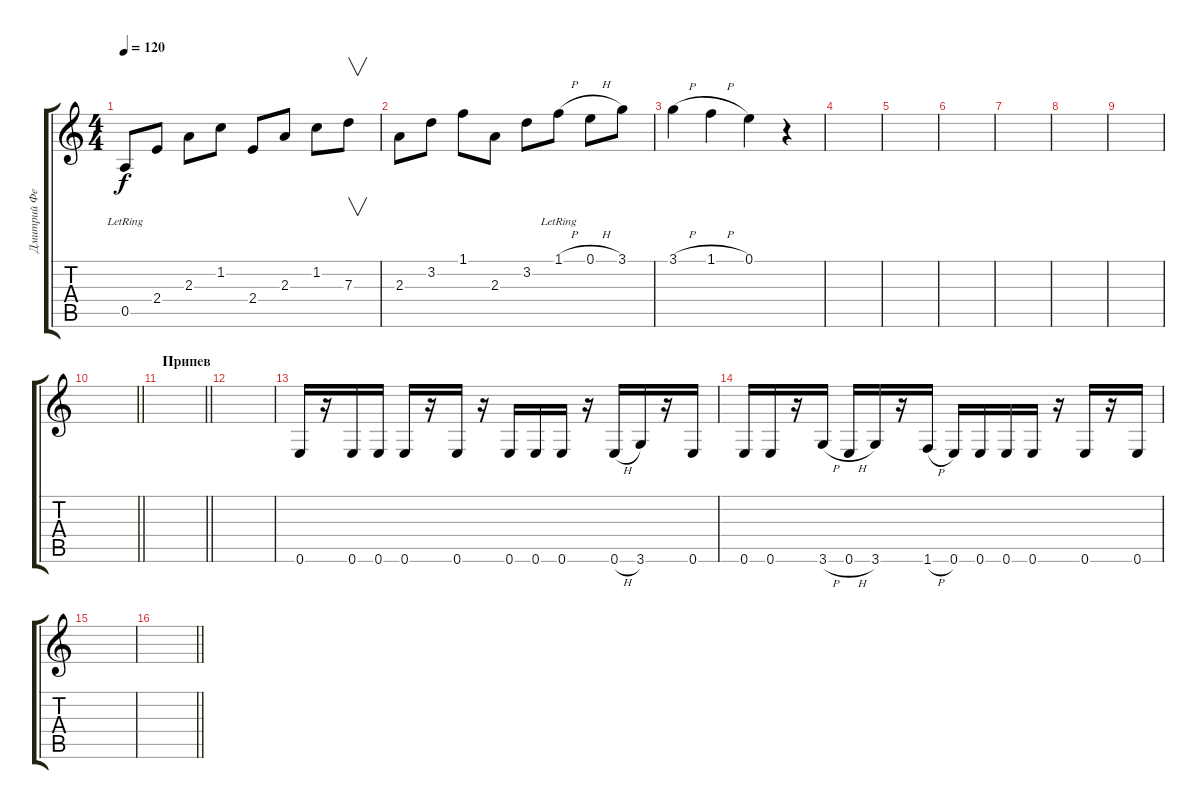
\track ("Дмитрий Федорченко (Соло)" "Дмитрий Фе") {instrument electricguitarmuted}
\staff {score tabs}
\tuning (E4 B3 G3 D3 A2 E2) {hide}
\ts (4 4)
\tempo 120
\clef g2
\ks c
0.5{lr}.8{dy f} 2.4.8 2.3.8 1.2.8 2.4.8 2.3.8 1.2.8 7.3.8{v} |
2.3.8 3.2.8 1.1.8 2.3.8 3.2.8 1.1{h lr}.8 0.1{h}.8 3.1.8 |
3.1{h}.4 1.1{h}.4 0.1.4 r.4 |
|
|
|
|
|
|
\barLineRight lightlight
|
\section ("" "Припев")
\barLineRight lightlight
|
|
0.6.16 r.16 0.6.16 0.6.16 0.6.16 r.16 0.6.16 r.16 0.6.16 0.6.16 0.6.16 r.16 0.6{h}.16 3.6.16 r.16 0.6.16 |
0.6.16 0.6.16 r.16 3.6{h}.16 0.6{h}.16 3.6.16 r.16 1.6{h}.16 0.6.16 0.6.16 0.6.16 0.6.16 r.16 0.6.16 r.16 0.6.16 |
|
\barLineRight lightlight
